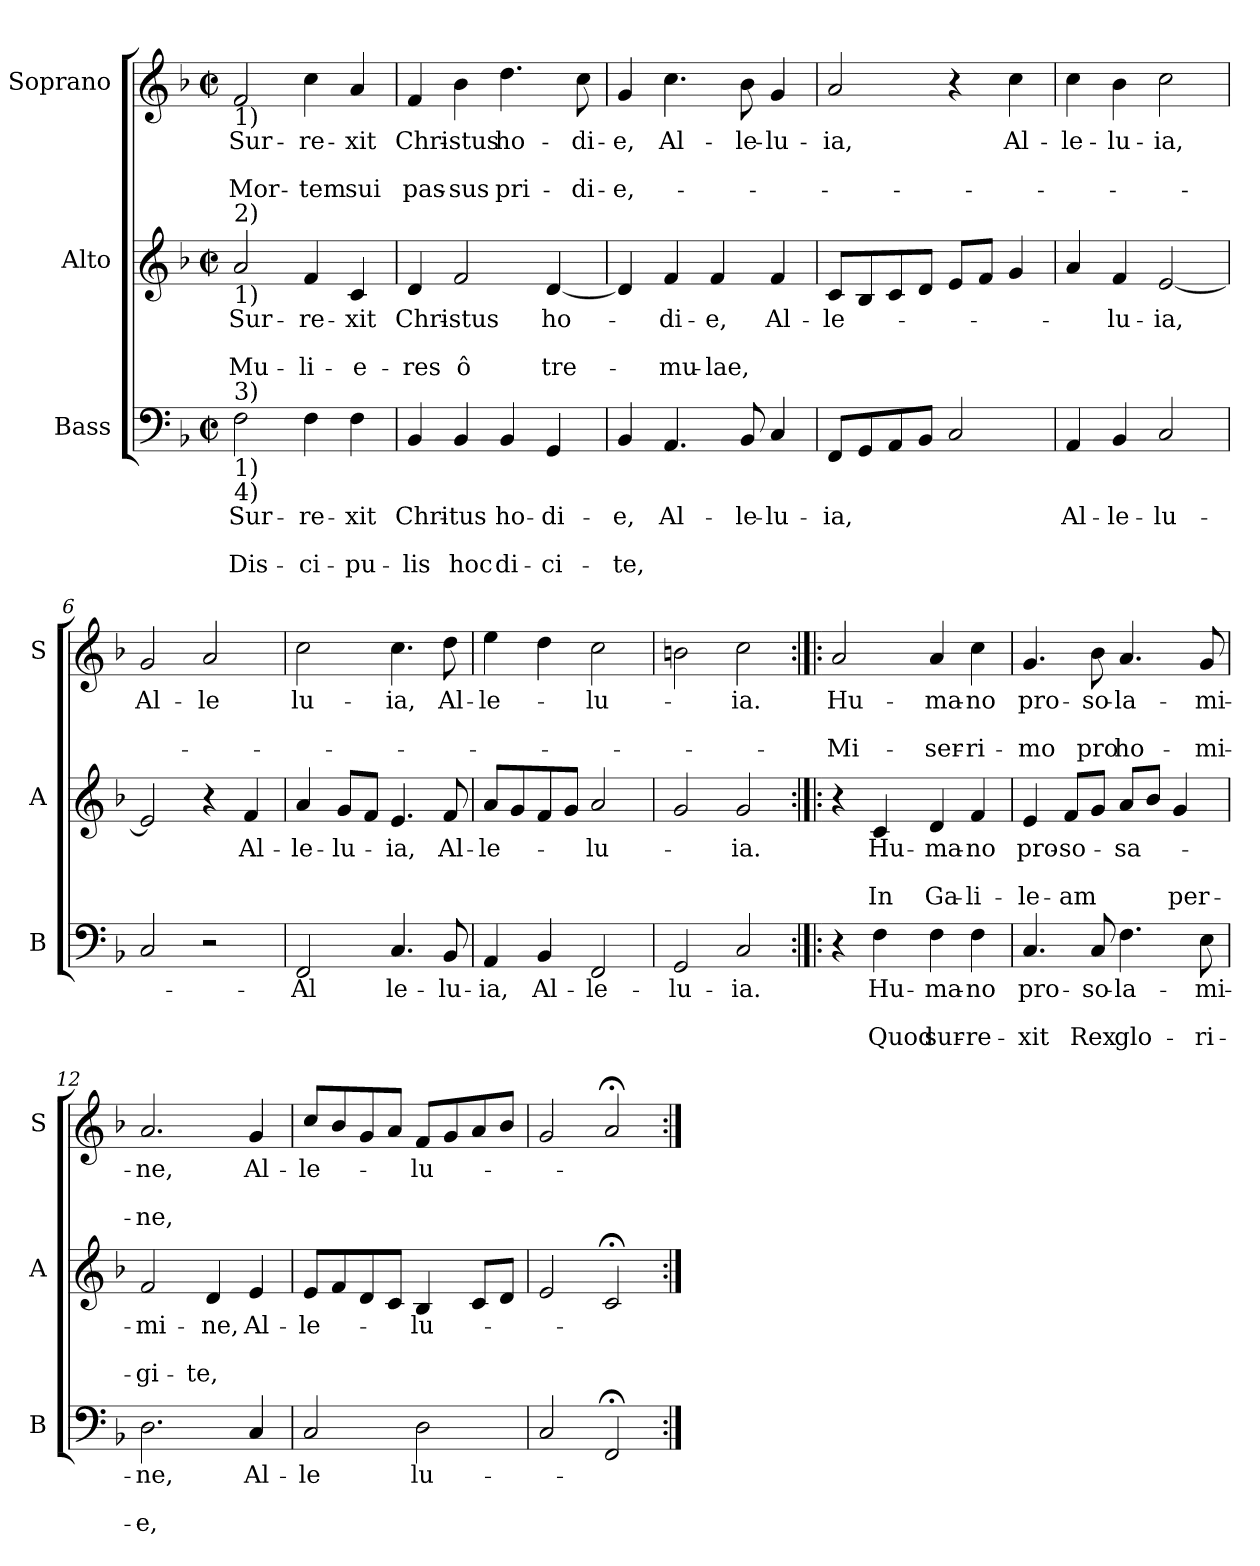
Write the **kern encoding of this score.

**kern	**text	**text	**text	**kern	**text	**text	**text	**kern	**text	**text	**text
*part3	*part3	*part3	*part3	*part2	*part2	*part2	*part2	*part1	*part1	*part1	*part1
*staff3	*staff3	*staff3	*staff3	*staff2	*staff2	*staff2	*staff2	*staff1	*staff1	*staff1	*staff1
*I"Bass	*	*	*	*I"Alto	*	*	*	*I"Soprano	*	*	*
*I'B	*	*	*	*I'A	*	*	*	*I'S	*	*	*
*clefF4	*	*	*	*clefG2	*	*	*	*clefG2	*	*	*
*k[b-]	*	*	*	*k[b-]	*	*	*	*k[b-]	*	*	*
*F:	*	*	*	*F:	*	*	*	*F:	*	*	*
*M2/2	*	*	*	*M2/2	*	*	*	*M2/2	*	*	*
*met(c|)	*	*	*	*met(c|)	*	*	*	*met(c|)	*	*	*
=1	=1	=1	=1	=1	=1	=1	=1	=1	=1	=1	=1
!	!	!	!	!	!	!	!	!LO:TX:b:t=1)	!	!	!
!	!	!	!	!LO:TX:a:t=2)	!	!	!	!	!	!	!
!	!	!	!	!LO:TX:b:t=1)	!	!	!	!	!	!	!
!LO:TX:a:t=3)	!	!	!	!	!	!	!	!	!	!	!
!LO:TX:b:t=1)	!	!	!	!	!	!	!	!	!	!	!
!LO:TX:b:t=4)	!	!	!	!	!	!	!	!	!	!	!
!	!LO:LY:b	!	!LO:LY:b	!	!LO:LY:b	!	!LO:LY:b	!	!LO:LY:b	!	!LO:LY:b
2F\	Sur-	.	Dis-	2a/	Sur-	.	Mu-	2f/	Sur-	.	Mor-
!	!LO:LY:b	!	!LO:LY:b	!	!LO:LY:b	!	!LO:LY:b	!	!LO:LY:b	!	!LO:LY:b
4F\	-re-	.	-ci-	4f/	-re-	.	-li-	4cc\	-re-	.	-tem
!	!LO:LY:b	!	!LO:LY:b	!	!LO:LY:b	!	!LO:LY:b	!	!LO:LY:b	!	!LO:LY:b
4F\	-xit	.	-pu-	4c/	-xit	.	-e-	4a/	-xit	.	sui
=2	=2	=2	=2	=2	=2	=2	=2	=2	=2	=2	=2
!	!LO:LY:b	!	!LO:LY:b	!	!LO:LY:b	!	!LO:LY:b	!	!LO:LY:b	!	!LO:LY:b
4BB-/	Chri-	.	-lis	4d/	Chri-	.	-res	4f/	Chri-	.	pas-
!	!LO:LY:b	!	!LO:LY:b	!	!LO:LY:b	!	!LO:LY:b	!	!LO:LY:b	!	!LO:LY:b
4BB-/	-tus	.	hoc	2f/	-stus	.	ô	4b-\	-stus	.	-sus
!	!LO:LY:b	!	!LO:LY:b	!	!	!	!	!	!LO:LY:b	!	!LO:LY:b
4BB-/	ho-	.	di-	.	.	.	.	4.dd\	ho-	.	pri-
!	!LO:LY:b	!	!LO:LY:b	!	!LO:LY:b	!	!LO:LY:b	!	!	!	!
4GG/	-di-	.	-ci-	[4d/	ho-	.	tre-	.	.	.	.
!	!	!	!	!	!	!	!	!	!LO:LY:b	!	!LO:LY:b
.	.	.	.	.	.	.	.	8cc\	-di-	.	-di-
=3	=3	=3	=3	=3	=3	=3	=3	=3	=3	=3	=3
!	!LO:LY:b	!	!LO:LY:b	!	!	!	!	!	!LO:LY:b	!	!LO:LY:b
4BB-/	-e,	.	-te,	4d/]	.	.	.	4g/	-e,	.	-e,-
!	!LO:LY:b	!	!	!	!LO:LY:b	!	!LO:LY:b	!	!LO:LY:b	!	!
4.AA/	Al-	.	.	4f/	-di-	.	-mu-	4.cc\	Al-	.	.
!	!	!	!	!	!LO:LY:b	!	!LO:LY:b	!	!	!	!
.	.	.	.	4f/	-e,	.	-lae,	.	.	.	.
!	!LO:LY:b	!	!	!	!	!	!	!	!LO:LY:b	!	!
8BB-/	-le-	.	.	.	.	.	.	8b-\	-le-	.	.
!	!LO:LY:b	!	!	!	!LO:LY:b	!	!	!	!LO:LY:b	!	!
4C/	-lu-	.	.	4f/	Al-	.	.	4g/	-lu-	.	.
=4	=4	=4	=4	=4	=4	=4	=4	=4	=4	=4	=4
!	!LO:LY:b	!	!	!	!LO:LY:b	!	!	!	!LO:LY:b	!	!
8FF/L	-ia,	.	.	8c/L	-le-	.	.	2a/	-ia,	.	.
8GG/	.	.	.	8B-/	.	.	.	.	.	.	.
8AA/	.	.	.	8c/	.	.	.	.	.	.	.
8BB-/J	.	.	.	8d/J	.	.	.	.	.	.	.
2C/	.	.	.	8e/L	.	.	.	4r	.	.	.
.	.	.	.	8f/J	.	.	.	.	.	.	.
!	!	!	!	!	!	!	!	!	!LO:LY:b	!	!
.	.	.	.	4g/	.	.	.	4cc\	Al-	.	.
!!LO:LB:g=z
=5	=5	=5	=5	=5	=5	=5	=5	=5	=5	=5	=5
!	!LO:LY:b	!	!	!	!	!	!	!	!LO:LY:b	!	!
4AA/	Al-	.	.	4a/	.	.	.	4cc\	-le-	.	.
!	!LO:LY:b	!	!	!	!LO:LY:b	!	!	!	!LO:LY:b	!	!
4BB-/	-le-	.	.	4f/	-lu-	.	.	4b-\	-lu-	.	.
!	!LO:LY:b	!	!	!	!LO:LY:b	!	!	!	!LO:LY:b	!	!
2C/	-lu-	.	.	[2e/	-ia,	.	.	2cc\	-ia,	.	.
=6	=6	=6	=6	=6	=6	=6	=6	=6	=6	=6	=6
!	!	!	!	!	!	!	!	!	!LO:LY:b	!	!
2C/	.	.	.	2e/]	.	.	.	2g/	Al-	.	.
!	!	!	!	!	!	!	!	!	!LO:LY:b	!	!
2r	.	.	.	4r	.	.	.	2a/	-le	.	.
!	!	!	!	!	!LO:LY:b	!	!	!	!	!	!
.	.	.	.	4f/	Al-	.	.	.	.	.	.
=7	=7	=7	=7	=7	=7	=7	=7	=7	=7	=7	=7
!	!LO:LY:b	!	!	!	!LO:LY:b	!	!	!	!LO:LY:b	!	!
2FF/	Al	.	.	4a/	-le-	.	.	2cc\	lu-	.	.
!	!	!	!	!	!LO:LY:b	!	!	!	!	!	!
.	.	.	.	8g/L	-lu-	.	.	.	.	.	.
.	.	.	.	8f/J	.	.	.	.	.	.	.
!	!LO:LY:b	!	!	!	!LO:LY:b	!	!	!	!LO:LY:b	!	!
4.C/	le-	.	.	4.e/	-ia,	.	.	4.cc\	-ia,	.	.
!	!LO:LY:b	!	!	!	!LO:LY:b	!	!	!	!LO:LY:b	!	!
8BB-/	-lu-	.	.	8f/	Al-	.	.	8dd\	Al-	.	.
=8	=8	=8	=8	=8	=8	=8	=8	=8	=8	=8	=8
!	!LO:LY:b	!	!	!	!LO:LY:b	!	!	!	!LO:LY:b	!	!
4AA/	-ia,	.	.	8a/L	-le-	.	.	4ee\	-le-	.	.
.	.	.	.	8g/	.	.	.	.	.	.	.
!	!LO:LY:b	!	!	!	!	!	!	!	!	!	!
4BB-/	Al-	.	.	8f/	.	.	.	4dd\	.	.	.
.	.	.	.	8g/J	.	.	.	.	.	.	.
!	!LO:LY:b	!	!	!	!LO:LY:b	!	!	!	!LO:LY:b	!	!
2FF/	-le-	.	.	2a/	-lu-	.	.	2cc\	-lu-	.	.
=9	=9	=9	=9	=9	=9	=9	=9	=9	=9	=9	=9
!	!LO:LY:b	!	!	!	!	!	!	!	!	!	!
2GG/	-lu-	.	.	2g/	.	.	.	2bn\	.	.	.
!	!LO:LY:b	!	!	!	!LO:LY:b	!	!	!	!LO:LY:b	!	!
2C/	-ia.	.	.	2g/	-ia.	.	.	2cc\	-ia.	.	.
!!LO:PB:g=z
=10:|!|:	=10:|!|:	=10:|!|:	=10:|!|:	=10:|!|:	=10:|!|:	=10:|!|:	=10:|!|:	=10:|!|:	=10:|!|:	=10:|!|:	=10:|!|:
!	!	!	!	!	!	!	!	!	!LO:LY:b	!	!LO:LY:b
4r	.	.	.	4r	.	.	.	2a/	Hu-	.	-Mi-
!	!LO:LY:b	!	!LO:LY:b	!	!LO:LY:b	!	!LO:LY:b	!	!	!	!
4F\	Hu-	.	Quod	4c/	Hu-	.	In	.	.	.	.
!	!LO:LY:b	!	!LO:LY:b	!	!LO:LY:b	!	!LO:LY:b	!	!LO:LY:b	!	!LO:LY:b
4F\	-ma-	.	sur-	4d/	-ma-	.	Ga-	4a/	-ma-	.	-ser-
!	!LO:LY:b	!	!LO:LY:b	!	!LO:LY:b	!	!LO:LY:b	!	!LO:LY:b	!	!LO:LY:b
4F\	-no	.	-re-	4f/	-no	.	-li-	4cc\	-no	.	-ri-
=11	=11	=11	=11	=11	=11	=11	=11	=11	=11	=11	=11
!	!LO:LY:b	!	!LO:LY:b	!	!LO:LY:b	!	!LO:LY:b	!	!LO:LY:b	!	!LO:LY:b
4.C/	pro-	.	-xit	4e/	pro-	.	-le-	4.g/	pro-	.	-mo
!	!	!	!	!	!LO:LY:b	!	!LO:LY:b	!	!	!	!
.	.	.	.	8f/L	-so-	.	-am	.	.	.	.
!	!LO:LY:b	!	!LO:LY:b	!	!	!	!	!	!LO:LY:b	!	!LO:LY:b
8C/	-so-	.	Rex	8g/J	.	.	.	8b-\	-so-	.	pro
!	!LO:LY:b	!	!LO:LY:b	!	!LO:LY:b	!	!	!	!LO:LY:b	!	!LO:LY:b
4.F\	-la-	.	glo-	8a/L	-sa-	.	.	4.a/	-la-	.	ho-
.	.	.	.	8b-/J	.	.	.	.	.	.	.
!	!	!	!	!	!	!	!LO:LY:b	!	!	!	!
.	.	.	.	4g/	.	.	per-	.	.	.	.
!	!LO:LY:b	!	!LO:LY:b	!	!	!	!	!	!LO:LY:b	!	!LO:LY:b
8E\	-mi-	.	-ri-	.	.	.	.	8g/	-mi-	.	-mi-
=12	=12	=12	=12	=12	=12	=12	=12	=12	=12	=12	=12
!	!LO:LY:b	!	!LO:LY:b	!	!LO:LY:b	!	!LO:LY:b	!	!LO:LY:b	!	!LO:LY:b
2.D\	-ne,	.	-e,	2f/	-mi-	.	-gi-	2.a/	-ne,	.	-ne,
!	!	!	!	!	!LO:LY:b	!	!LO:LY:b	!	!	!	!
.	.	.	.	4d/	-ne,	.	-te,	.	.	.	.
!	!LO:LY:b	!	!	!	!LO:LY:b	!	!	!	!LO:LY:b	!	!
4C/	Al-	.	.	4e/	Al-	.	.	4g/	Al-	.	.
=13	=13	=13	=13	=13	=13	=13	=13	=13	=13	=13	=13
!	!LO:LY:b	!	!	!	!LO:LY:b	!	!	!	!LO:LY:b	!	!
2C/	-le	.	.	8e/L	-le-	.	.	8cc/L	-le-	.	.
.	.	.	.	8f/	.	.	.	8b-/	.	.	.
.	.	.	.	8d/	.	.	.	8g/	.	.	.
.	.	.	.	8c/J	.	.	.	8a/J	.	.	.
!	!LO:LY:b	!	!	!	!LO:LY:b	!	!	!	!LO:LY:b	!	!
2D\	lu-	.	.	4B-/	-lu-	.	.	8f/L	-lu-	.	.
.	.	.	.	.	.	.	.	8g/	.	.	.
.	.	.	.	8c/L	.	.	.	8a/	.	.	.
.	.	.	.	8d/J	.	.	.	8b-/J	.	.	.
=14	=14	=14	=14	=14	=14	=14	=14	=14	=14	=14	=14
2C/	.	.	.	2e/	.	.	.	2g/	.	.	.
2FF;</	.	.	.	2c;</	.	.	.	2a;</	.	.	.
=:|!	=:|!	=:|!	=:|!	=:|!	=:|!	=:|!	=:|!	=:|!	=:|!	=:|!	=:|!
*-	*-	*-	*-	*-	*-	*-	*-	*-	*-	*-	*-
